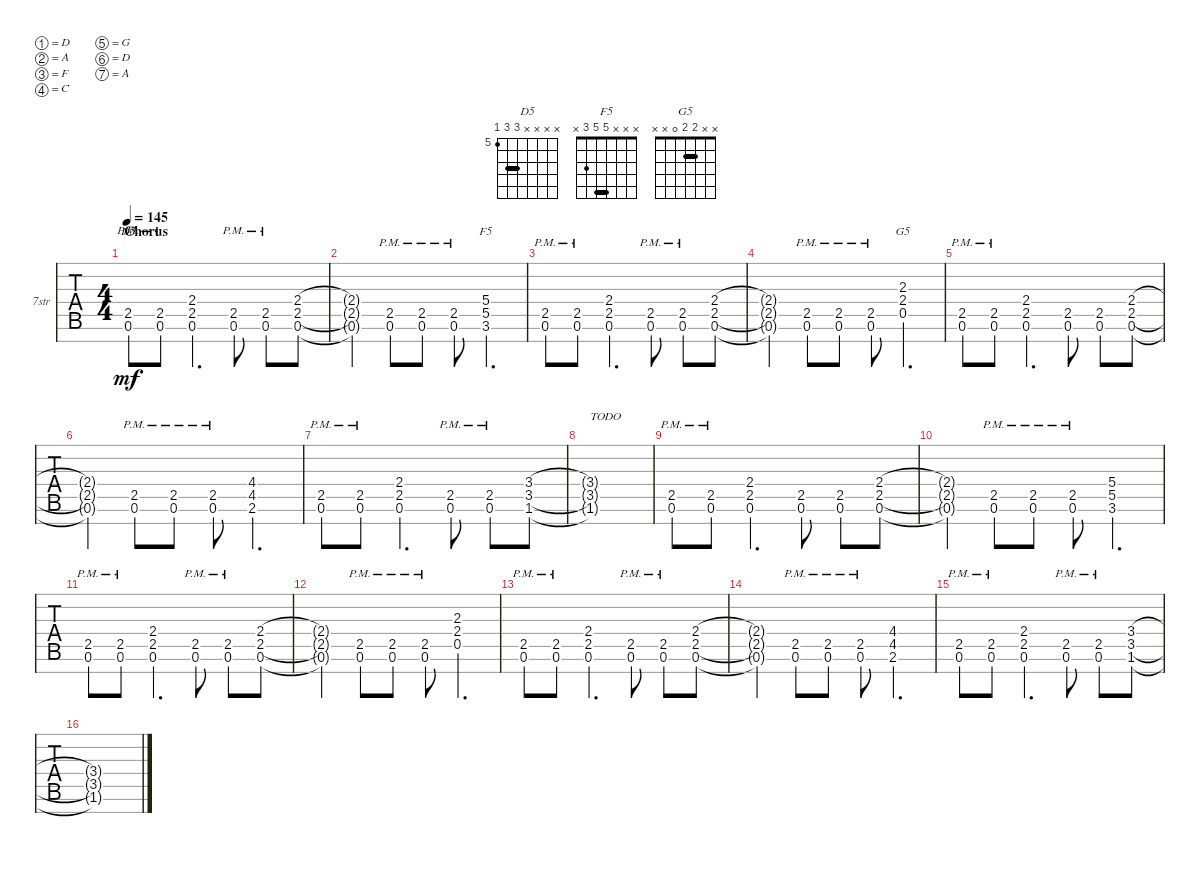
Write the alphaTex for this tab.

\bracketExtendMode groupsimilarinstruments
\firstSystemTrackNameOrientation horizontal
\otherSystemsTrackNameOrientation horizontal
\track ("7str" "7str") {solo instrument overdrivenguitar}
\staff {tabs}
\tuning (D4 A3 F3 C3 G2 D2 A1)
\chord ("D5" x x x x 7 7 5) {firstfret 5 showfingering false barre 7}
\chord ("F5" x x x 5 5 3 x) {showfingering false barre 5}
\chord ("G5" x x 2 2 0 x x) {showfingering false barre 2}
\ts (4 4)
\section ("" "Chorus")
\tempo 145
\clef g2
\scale
1.11728
\ks c
(0.6{pm} 2.5{pm}).8{ch "D5" dy mf} (0.6{pm} 2.5{pm}).8 (0.6 2.5 2.4).4{d} (0.6{pm} 2.5{pm}).8 (0.6{pm} 2.5{pm}).8 (0.6 2.5 2.4).8 |
\scale
0.960908 (0.6{t} 2.5{t} 2.4{t}).4 (0.6{pm} 2.5{pm}).8 (0.6{pm} 2.5{pm}).8 (0.6{pm} 2.5{pm}).8 (3.6 5.5 5.4).4{d ch "F5"} |
\scale
0.960908 (0.6{pm} 2.5{pm}).8 (0.6{pm} 2.5{pm}).8 (0.6 2.5 2.4).4{d} (0.6{pm} 2.5{pm}).8 (0.6{pm} 2.5{pm}).8 (0.6 2.5 2.4).8 |
\scale
0.960908 (0.6{t} 2.5{t} 2.4{t}).4 (0.6{pm} 2.5{pm}).8 (0.6{pm} 2.5{pm}).8 (0.6{pm} 2.5{pm}).8 (0.5 2.4 2.3).4{d ch "G5"} |
\scale
1.11728 (0.6{pm} 2.5{pm}).8 (0.6{pm} 2.5{pm}).8 (0.6 2.5 2.4).4{d} (0.6 2.5).8 (0.6 2.5).8 (0.6 2.5 2.4).8 |
\scale
0.960908 (0.6{t} 2.5{t} 2.4{t}).4 (0.6{pm} 2.5{pm}).8 (0.6{pm} 2.5{pm}).8 (0.6{pm} 2.5{pm}).8 (2.6 4.5 4.4).4{d} |
\scale
0.960908 (0.6{pm} 2.5{pm}).8 (0.6{pm} 2.5{pm}).8 (0.6 2.5 2.4).4{d} (0.6{pm} 2.5{pm}).8 (0.6{pm} 2.5{pm}).8 (1.6 3.5 3.4).8 |
\scale
0.960908 (1.6{t} 3.5{t} 3.4{t}).1{txt "TODO"} |
\scale
1.11728 (0.6{pm} 2.5{pm}).8 (0.6{pm} 2.5{pm}).8 (0.6 2.5 2.4).4{d} (0.6 2.5).8 (0.6 2.5).8 (0.6 2.5 2.4).8 |
\scale
0.960908 (0.6{t} 2.5{t} 2.4{t}).4 (0.6{pm} 2.5{pm}).8 (0.6{pm} 2.5{pm}).8 (0.6{pm} 2.5{pm}).8 (3.6 5.5 5.4).4{d} |
\scale
0.960908 (0.6{pm} 2.5{pm}).8 (0.6{pm} 2.5{pm}).8 (0.6 2.5 2.4).4{d} (0.6{pm} 2.5{pm}).8 (0.6{pm} 2.5{pm}).8 (0.6 2.5 2.4).8 |
\scale
0.960908 (0.6{t} 2.5{t} 2.4{t}).4 (0.6{pm} 2.5{pm}).8 (0.6{pm} 2.5{pm}).8 (0.6{pm} 2.5{pm}).8 (0.5 2.4 2.3).4{d} |
\scale
1.11728 (0.6{pm} 2.5{pm}).8 (0.6{pm} 2.5{pm}).8 (0.6 2.5 2.4).4{d} (0.6{pm} 2.5{pm}).8 (0.6{pm} 2.5{pm}).8 (0.6 2.5 2.4).8 |
\scale
0.960908 (0.6{t} 2.5{t} 2.4{t}).4 (0.6{pm} 2.5{pm}).8 (0.6{pm} 2.5{pm}).8 (0.6{pm} 2.5{pm}).8 (2.6 4.5 4.4).4{d} |
\scale
0.960908 (0.6{pm} 2.5{pm}).8 (0.6{pm} 2.5{pm}).8 (0.6 2.5 2.4).4{d} (0.6{pm} 2.5{pm}).8 (0.6{pm} 2.5{pm}).8 (1.6 3.5 3.4).8 |
\scale
0.960908 (1.6{t} 3.5{t} 3.4{t}).1
